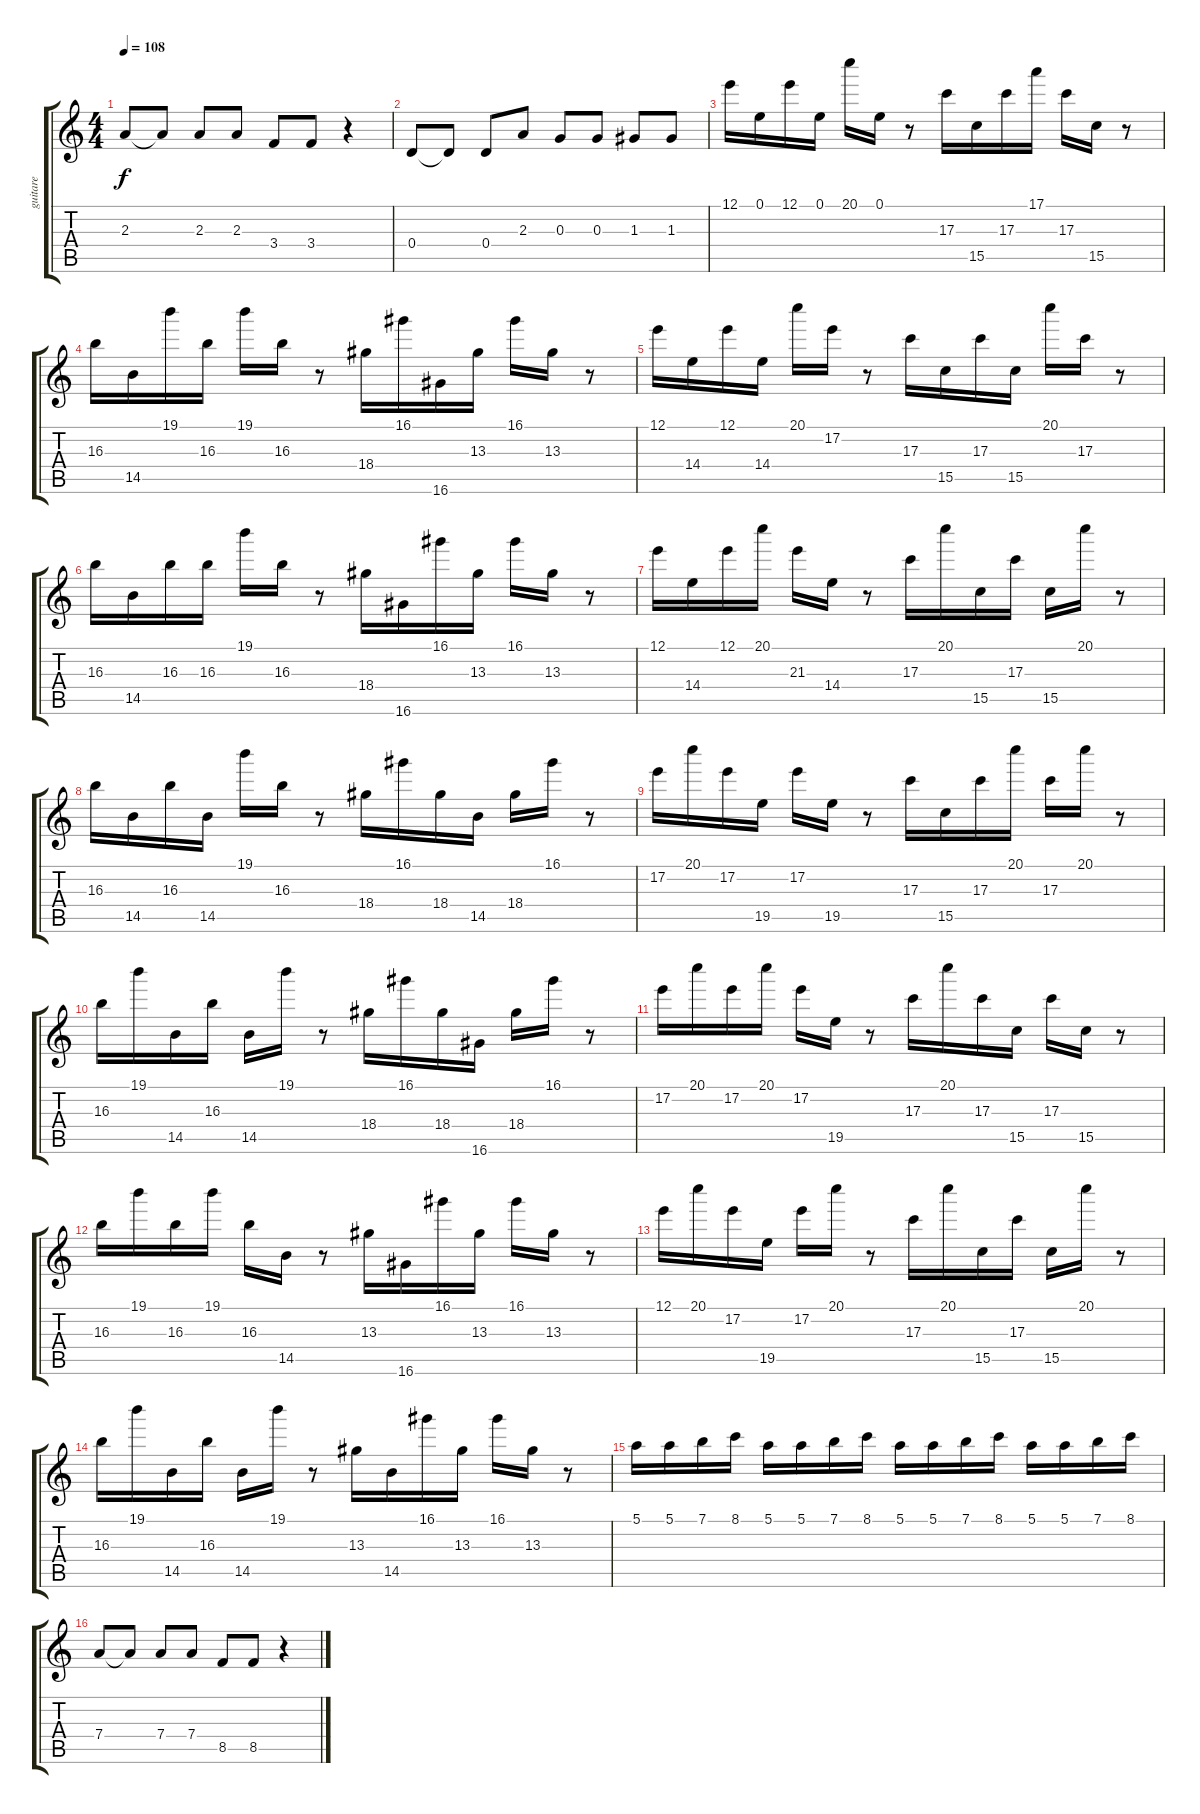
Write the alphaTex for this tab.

\track ("guitare" "guitare") {instrument acousticguitarsteel}
\staff {score tabs}
\tuning (E4 B3 G3 D3 A2 E2) {hide}
\ts (4 4)
\tempo 108
\clef g2
\ks c
2.3.8{dy f} 2.3{t}.8 2.3.8 2.3.8 3.4.8 3.4.8 r.4 |
0.4.8 0.4{t}.8 0.4.8 2.3.8 0.3.8 0.3.8 1.3.8 1.3.8 |
12.1.16 0.1.16 12.1.16 0.1.16 20.1.16 0.1.16 r.8 17.3.16 15.5.16 17.3.16 17.1.16 17.3.16 15.5.16 r.8 |
16.3.16 14.5.16 19.1.16 16.3.16 19.1.16 16.3.16 r.8 18.4.16 16.1.16 16.6.16 13.3.16 16.1.16 13.3.16 r.8 |
12.1.16 14.4.16 12.1.16 14.4.16 20.1.16 17.2.16 r.8 17.3.16 15.5.16 17.3.16 15.5.16 20.1.16 17.3.16 r.8 |
16.3.16 14.5.16 16.3.16 16.3.16 19.1.16 16.3.16 r.8 18.4.16 16.6.16 16.1.16 13.3.16 16.1.16 13.3.16 r.8 |
12.1.16 14.4.16 12.1.16 20.1.16 21.3.16 14.4.16 r.8 17.3.16 20.1.16 15.5.16 17.3.16 15.5.16 20.1.16 r.8 |
16.3.16 14.5.16 16.3.16 14.5.16 19.1.16 16.3.16 r.8 18.4.16 16.1.16 18.4.16 14.5.16 18.4.16 16.1.16 r.8 |
17.2.16 20.1.16 17.2.16 19.5.16 17.2.16 19.5.16 r.8 17.3.16 15.5.16 17.3.16 20.1.16 17.3.16 20.1.16 r.8 |
16.3.16 19.1.16 14.5.16 16.3.16 14.5.16 19.1.16 r.8 18.4.16 16.1.16 18.4.16 16.6.16 18.4.16 16.1.16 r.8 |
17.2.16 20.1.16 17.2.16 20.1.16 17.2.16 19.5.16 r.8 17.3.16 20.1.16 17.3.16 15.5.16 17.3.16 15.5.16 r.8 |
16.3.16 19.1.16 16.3.16 19.1.16 16.3.16 14.5.16 r.8 13.3.16 16.6.16 16.1.16 13.3.16 16.1.16 13.3.16 r.8 |
12.1.16 20.1.16 17.2.16 19.5.16 17.2.16 20.1.16 r.8 17.3.16 20.1.16 15.5.16 17.3.16 15.5.16 20.1.16 r.8 |
16.3.16 19.1.16 14.5.16 16.3.16 14.5.16 19.1.16 r.8 13.3.16 14.5.16 16.1.16 13.3.16 16.1.16 13.3.16 r.8 |
5.1.16 5.1.16 7.1.16 8.1.16 5.1.16 5.1.16 7.1.16 8.1.16 5.1.16 5.1.16 7.1.16 8.1.16 5.1.16 5.1.16 7.1.16 8.1.16 |
7.4.8 7.4{t}.8 7.4.8 7.4.8 8.5.8 8.5.8 r.4
